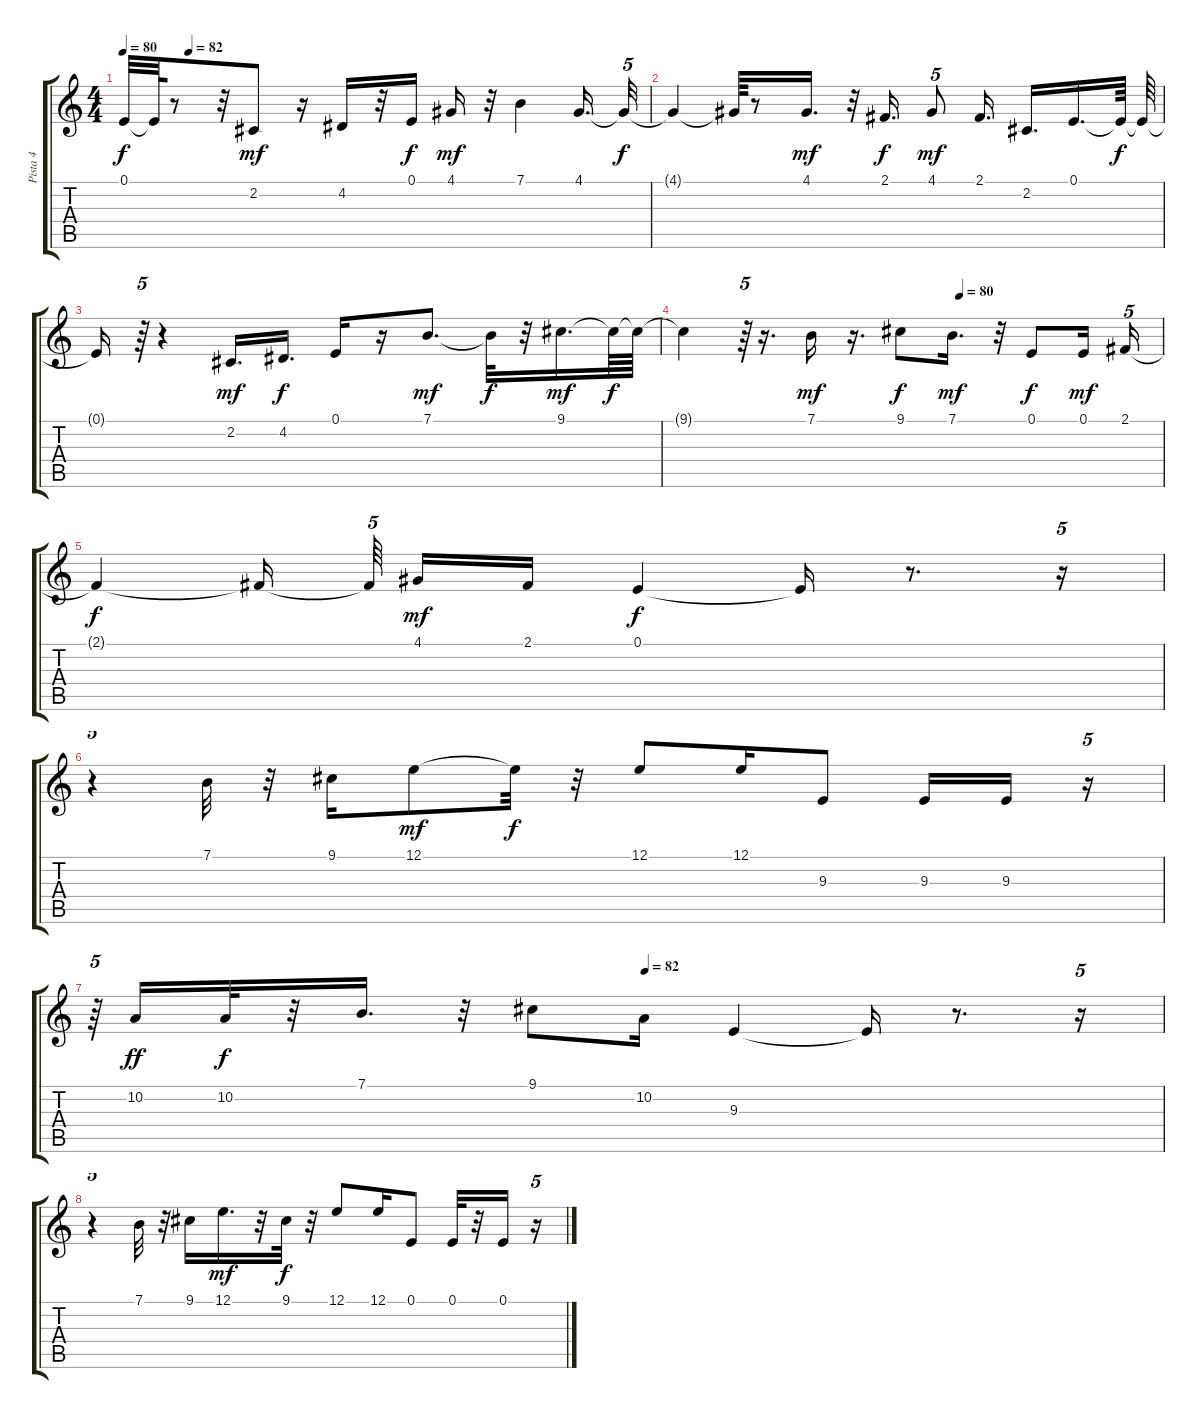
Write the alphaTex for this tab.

\track ("Pista 4" "Pista 4") {instrument harmonica}
\staff {score tabs}
\tuning (E4 B3 G3 D3 A2 E2) {hide}
\ts (4 4)
\tempo 80
\tempo (82 0.125)
\clef g2
\ks c
0.1{t}.32{dy f} 0.1{t}.64 r.8 r.32 2.2.8{dy mf} r.16 4.2.16 r.32 0.1.16{dy f} 4.1.16{dy mf} r.32 7.1.4 4.1.16{d} 4.1{t}.32{tu (5 4) dy f} |
4.1{t}.4 4.1{t}.64 r.8 4.1.16{d dy mf} r.32 2.1.16{d dy f} 4.1.8{tu (5 4) dy mf} 2.1.16{d} 2.2.16{d} 0.1.16{d} 0.1{t}.64{dy f} 0.1{t}.64 |
0.1{t}.16 r.64{tu (5 4)} r.4 2.2.16{d dy mf} 4.2.16{d dy f} 0.1.16 r.16 7.1.8{d dy mf} 7.1{t}.32{dy f} r.32 9.1.16{d dy mf} 9.1{t}.64{dy f} 9.1{t}.64 |
\tempo (80 0.578125)
9.1{t}.4 r.64{tu (5 4)} r.16{d} 7.1.16{dy mf} r.16{d} 9.1.8{dy f} 7.1.16{d dy mf} r.32 0.1.8{dy f} 0.1.16{dy mf} 2.1.16{tu (5 4)} |
2.1{t}.4{dy f} 2.1{t}.16{beam splitsecondary} 2.1{t}.64{tu (5 4) beam splitsecondary} 4.1.16{dy mf} 2.1.16 0.1.4{dy f} 0.1{t}.16 r.8{d} r.16{tu (5 4)} |
r.4{tu (5 4)} 7.1.32 r.32 9.1.16 12.1.8{dy mf} 12.1{t}.32{dy f} r.32 12.1.8 12.1.16 9.3.8 9.3.16 9.3.16 r.16{tu (5 4)} |
\tempo (82 0.515625)
r.64{tu (5 4)} 10.2.16{dy ff} 10.2.32{dy f} r.32 7.1.16{d} r.32 9.1.8 10.2.16 9.3.4 9.3{t}.16 r.8{d} r.16{tu (5 4)} |
r.4{tu (5 4)} 7.1.32 r.32 9.1.16 12.1.16{d dy mf} r.32 9.1.32{dy f} r.32 12.1.8 12.1.16 0.1.8 0.1.32 r.32 0.1.16 r.16{tu (5 4)}
